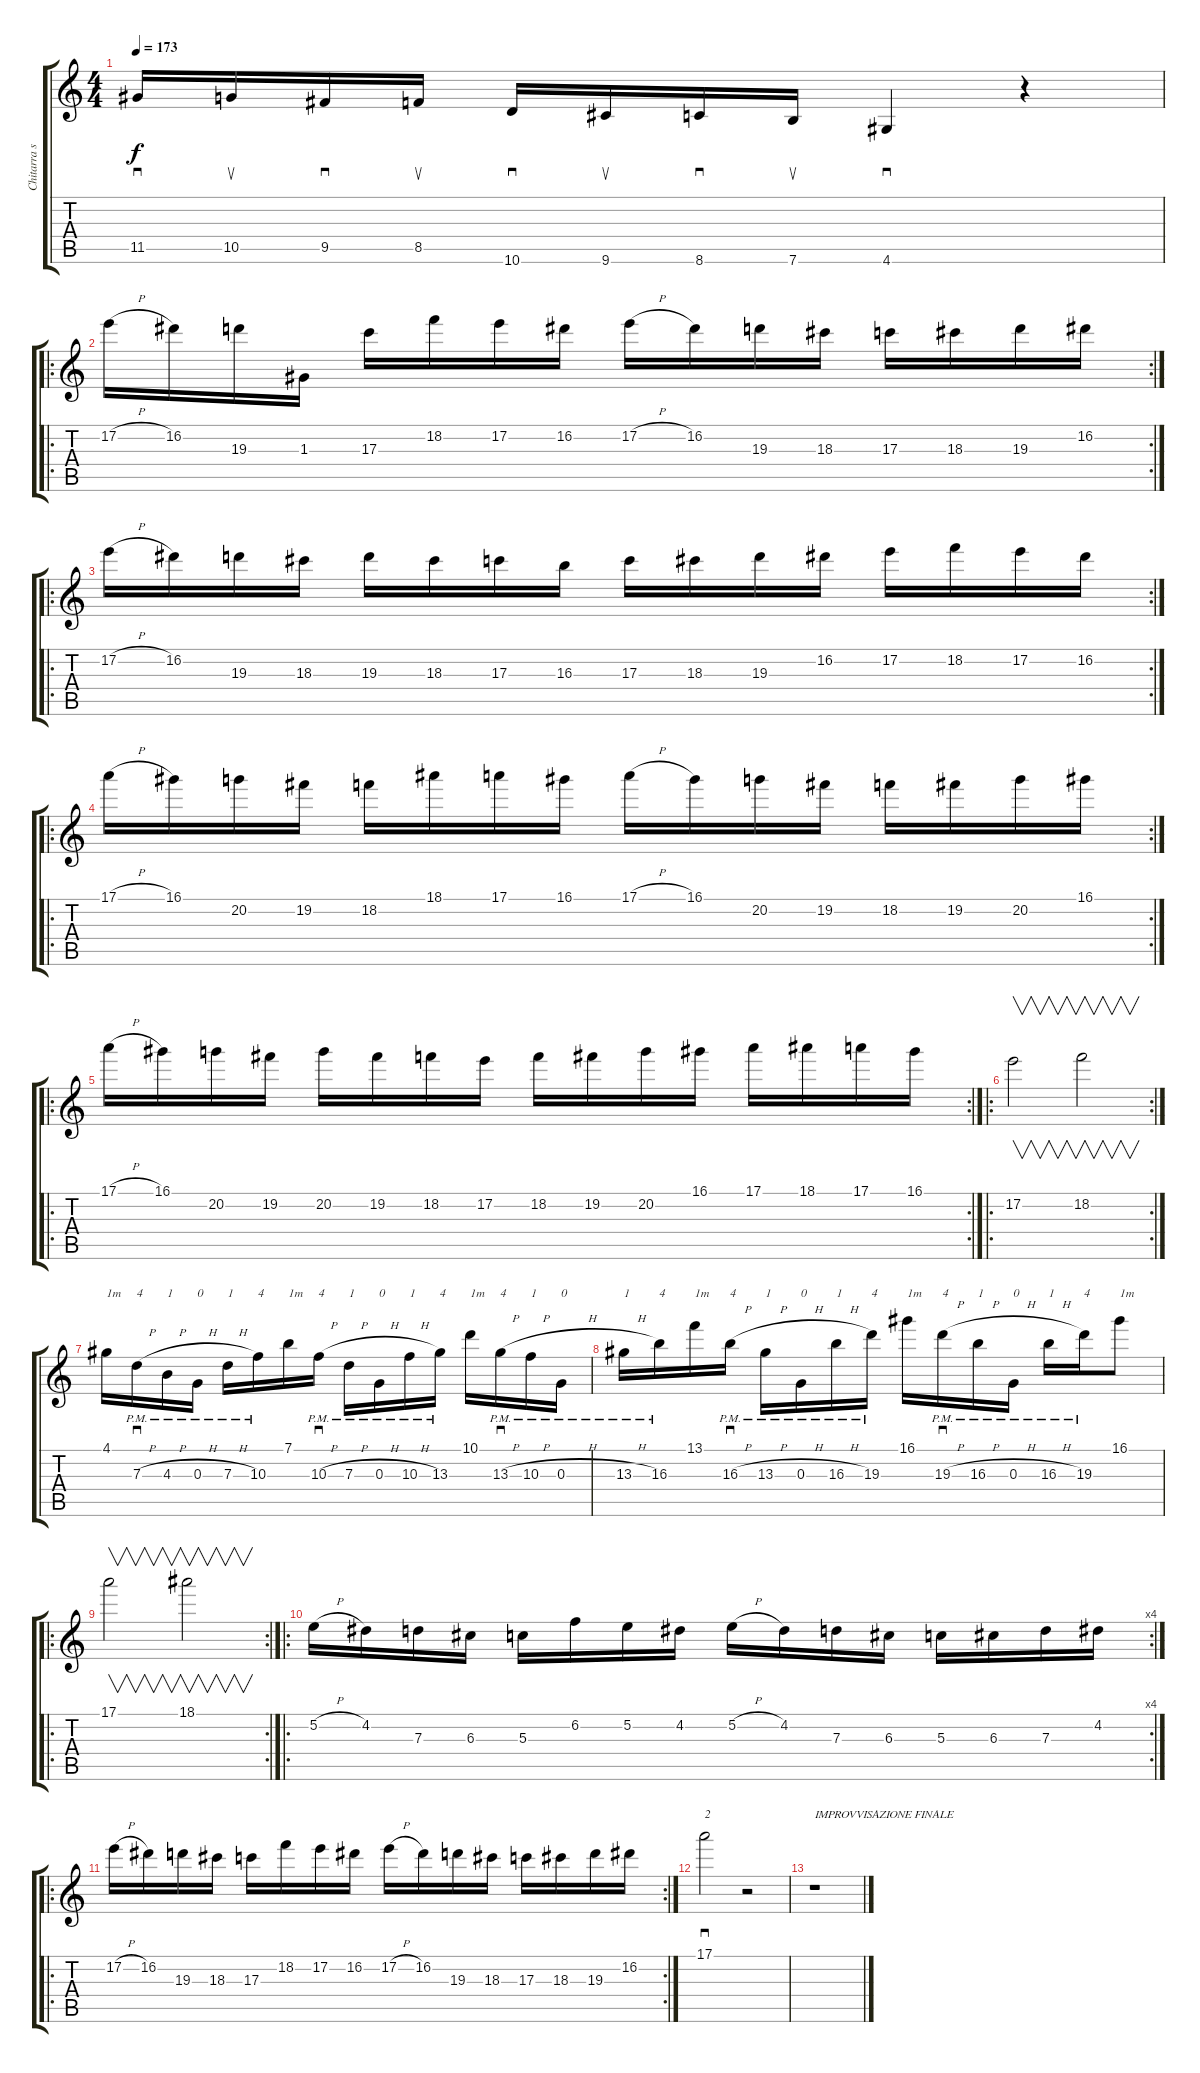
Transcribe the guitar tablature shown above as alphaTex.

\track ("Chitarra solista" "Chitarra s") {instrument distortionguitar}
\staff {score tabs}
\tuning (E4 B3 G3 D3 A2 E2) {hide}
\ts (4 4)
\tempo 173
\clef g2
\ks c
11.5.16{sd dy f} 10.5.16{su} 9.5.16{sd} 8.5.16{su} 10.6.16{sd} 9.6.16{su} 8.6.16{sd} 7.6.16{su} 4.6.4{sd} r.4 |
\ro
\rc 2
17.2{h}.16 16.2.16 19.3.16 1.3.16 17.3.16 18.2.16 17.2.16 16.2.16 17.2{h}.16 16.2.16 19.3.16 18.3.16 17.3.16 18.3.16 19.3.16 16.2.16 |
\ro
\rc 2
17.2{h}.16 16.2.16 19.3.16 18.3.16 19.3.16 18.3.16 17.3.16 16.3.16 17.3.16 18.3.16 19.3.16 16.2.16 17.2.16 18.2.16 17.2.16 16.2.16 |
\ro
\rc 2
17.1{h}.16 16.1.16 20.2.16 19.2.16 18.2.16 18.1.16 17.1.16 16.1.16 17.1{h}.16 16.1.16 20.2.16 19.2.16 18.2.16 19.2.16 20.2.16 16.1.16 |
\ro
\rc 2
17.1{h}.16 16.1.16 20.2.16 19.2.16 20.2.16 19.2.16 18.2.16 17.2.16 18.2.16 19.2.16 20.2.16 16.1.16 17.1.16 18.1.16 17.1.16 16.1.16 |
\ro
\rc 2
17.2.2{v} 18.2.2{v} |
4.1.16{txt "1m"} 7.3{h pm}.16{sd txt "4"} 4.3{h pm}.16{txt "1"} 0.3{h pm}.16{txt "0"} 7.3{h pm}.16{txt "1"} 10.3{pm}.16{txt "4"} 7.1.16{txt "1m"} 10.3{h pm}.16{sd txt "4"} 7.3{h pm}.16{txt "1"} 0.3{h pm}.16{txt "0"} 10.3{h pm}.16{txt "1"} 13.3{pm}.16{txt "4"} 10.1.16{txt "1m"} 13.3{h pm}.16{sd txt "4"} 10.3{h pm}.16{txt "1"} 0.3{h pm}.16{txt "0"} |
13.3{h pm}.16{txt "1"} 16.3{pm}.16{txt "4"} 13.1.16{txt "1m"} 16.3{h pm}.16{sd txt "4"} 13.3{h pm}.16{txt "1"} 0.3{h pm}.16{txt "0"} 16.3{h pm}.16{txt "1"} 19.3{pm}.16{txt "4"} 16.1.16{txt "1m"} 19.3{h pm}.16{sd txt "4"} 16.3{h pm}.16{txt "1"} 0.3{h pm}.16{txt "0"} 16.3{h pm}.16{txt "1"} 19.3{pm}.16{txt "4"} 16.1.8{txt "1m"} |
\ro
\rc 2
17.1.2{v} 18.1.2{v} |
\ro
\rc 4
5.2{h}.16 4.2.16 7.3.16 6.3.16 5.3.16 6.2.16 5.2.16 4.2.16 5.2{h}.16 4.2.16 7.3.16 6.3.16 5.3.16 6.3.16 7.3.16 4.2.16 |
\ro
\rc 2
17.2{h}.16 16.2.16 19.3.16 18.3.16 17.3.16 18.2.16 17.2.16 16.2.16 17.2{h}.16 16.2.16 19.3.16 18.3.16 17.3.16 18.3.16 19.3.16 16.2.16 |
17.1.2{sd txt "2"} r.2 |
r.1{txt "IMPROVVISAZIONE FINALE"}
